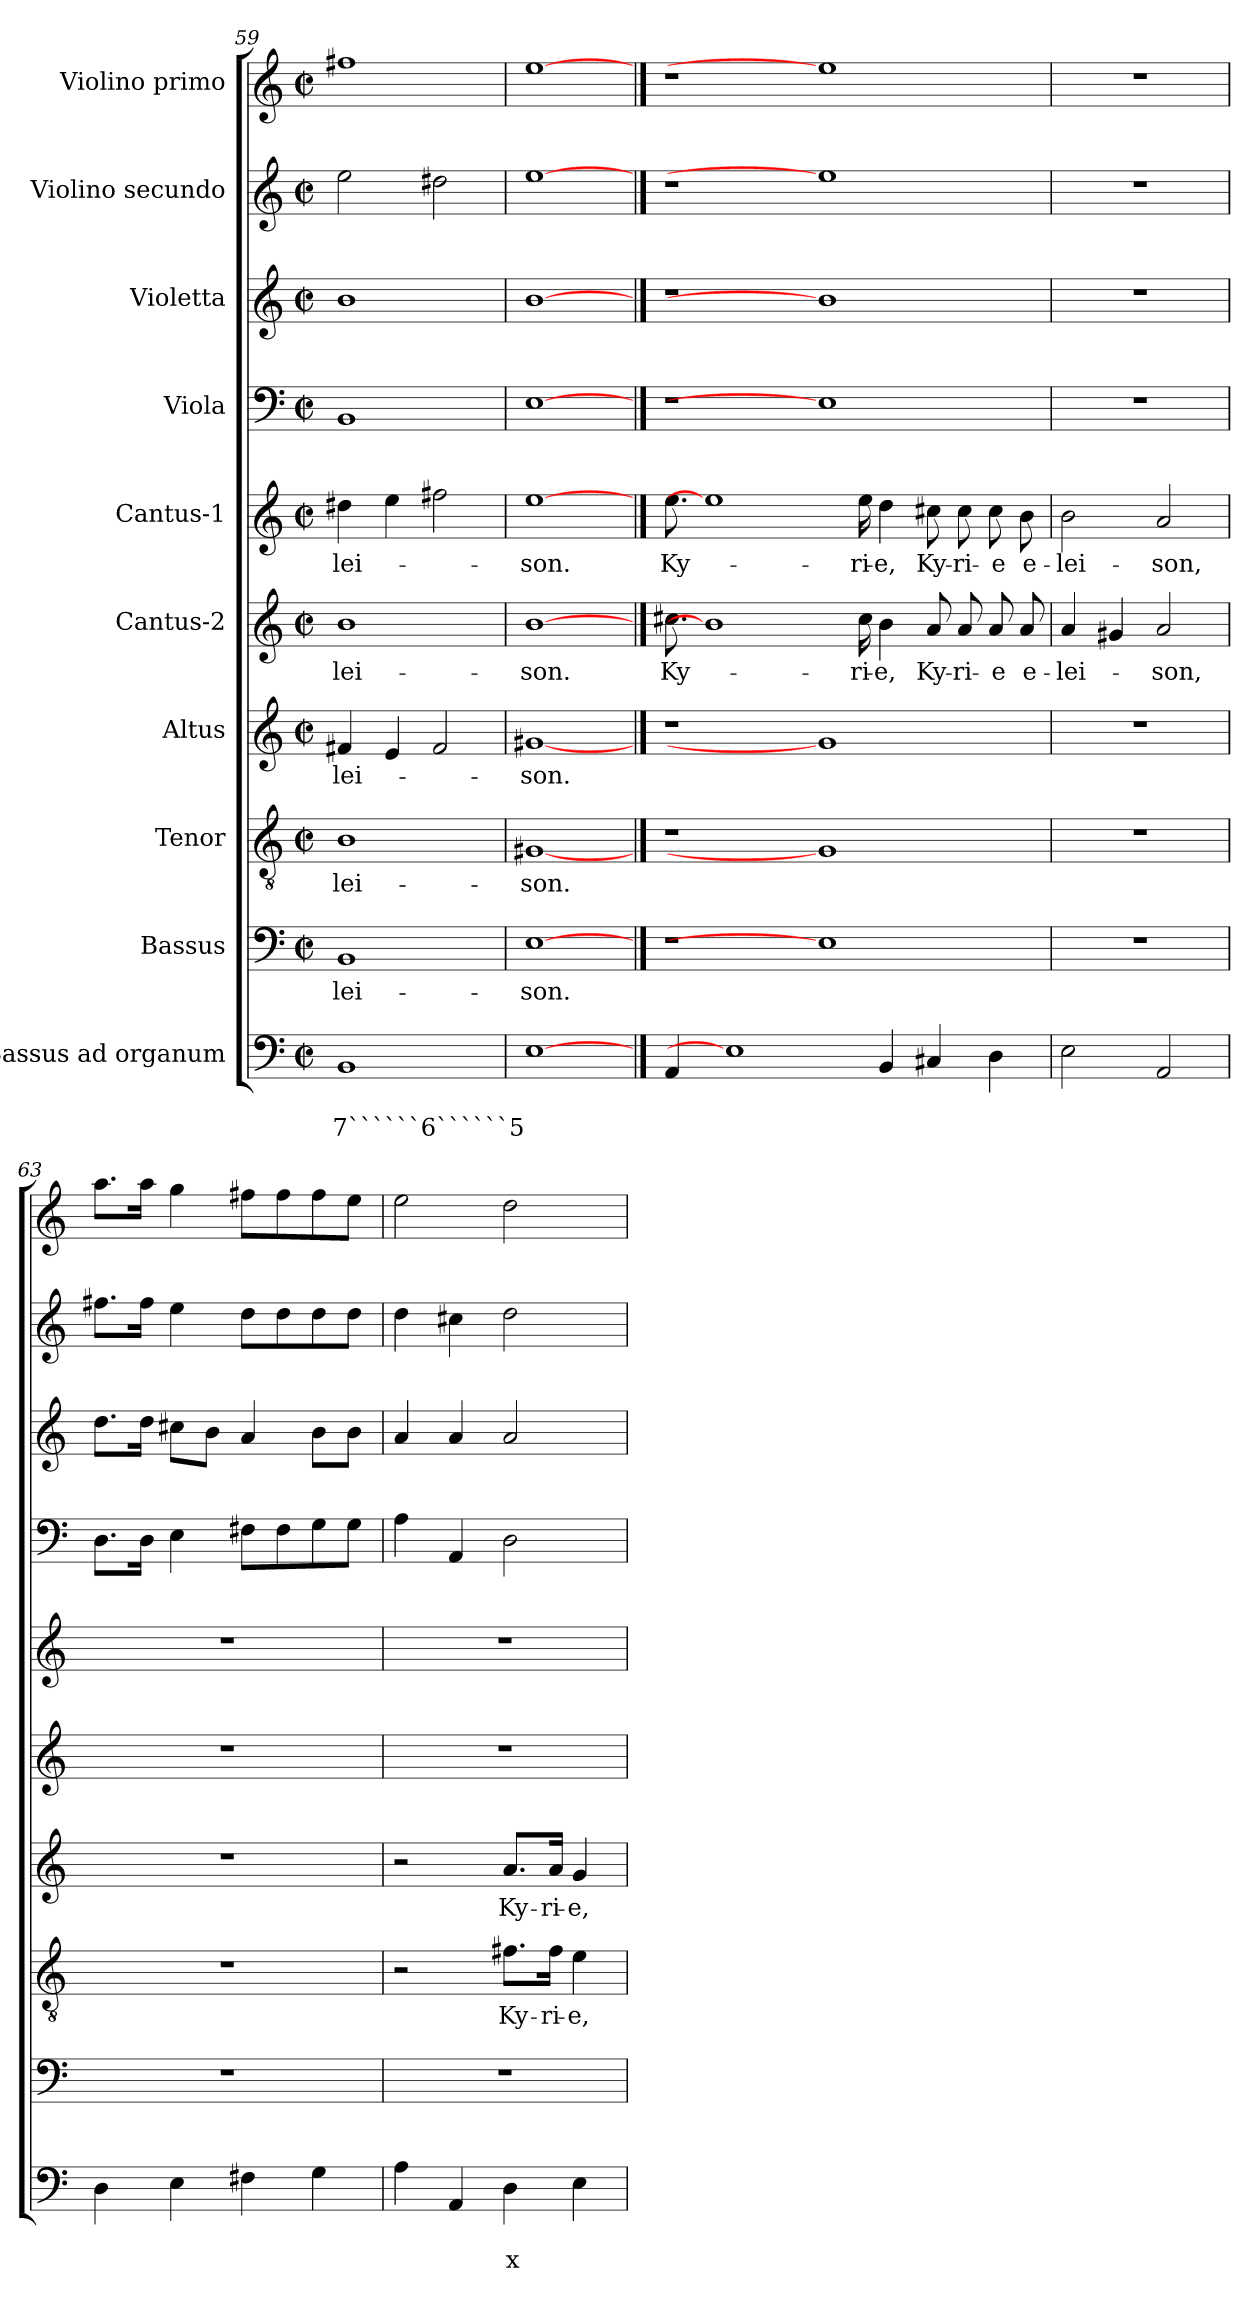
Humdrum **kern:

**kern	**text	**text	**kern	**text	**kern	**text	**kern	**text	**kern	**text	**kern	**text	**kern	**kern	**kern	**kern
*part10	*part10	*part10	*part9	*part9	*part8	*part8	*part7	*part7	*part6	*part6	*part5	*part5	*part4	*part3	*part2	*part1
*staff10	*staff10	*staff10	*staff9	*staff9	*staff8	*staff8	*staff7	*staff7	*staff6	*staff6	*staff5	*staff5	*staff4	*staff3	*staff2	*staff1
*I"Bassus ad  organum	*	*	*I"Bassus	*	*I"Tenor	*	*I"Altus	*	*I"Cantus-2	*	*I"Cantus-1	*	*I"Viola	*I"Violetta	*I"Violino secundo	*I"Violino primo
*clefF4	*	*	*clefF4	*	*clefGv2	*	*clefG2	*	*clefG2	*	*clefG2	*	*clefF4	*clefG2	*clefG2	*clefG2
*k[]	*	*	*k[]	*	*k[]	*	*k[]	*	*k[]	*	*k[]	*	*k[]	*k[]	*k[]	*k[]
*C:	*	*	*C:	*	*C:	*	*C:	*	*C:	*	*C:	*	*C:	*C:	*C:	*C:
*M2/2	*	*	*M2/2	*	*M2/2	*	*M2/2	*	*M2/2	*	*M2/2	*	*M2/2	*M2/2	*M2/2	*M2/2
*met(c|)	*	*	*met(c|)	*	*met(c|)	*	*met(c|)	*	*met(c|)	*	*met(c|)	*	*met(c|)	*met(c|)	*met(c|)	*met(c|)
=59	=59	=59	=59	=59	=59	=59	=59	=59	=59	=59	=59	=59	=59	=59	=59	=59
!	!	!LO:LY:b	!	!LO:LY:b	!	!LO:LY:b	!	!LO:LY:b	!	!LO:LY:b	!	!LO:LY:b	!	!	!	!
1BB	.	7``````6``````5	1BB	-lei-	1B	-lei-	4f#X/	-lei-	1b	-lei-	4dd#X\	-lei-	1BB	1b	2ee\	1ff#X
.	.	.	.	.	.	.	4e/	.	.	.	4ee\	.	.	.	.	.
.	.	.	.	.	.	.	2f#/	.	.	.	2ff#X\	.	.	.	2dd#X\	.
=60	=60	=60	=60	=60	=60	=60	=60	=60	=60	=60	=60	=60	=60	=60	=60	=60
!	!	!	!	!LO:LY:b	!	!LO:LY:b	!	!LO:LY:b	!	!LO:LY:b	!	!LO:LY:b	!	!	!	!
[1E	.	.	[1E	-son.	[1G#X	-son.	[1g#X	-son.	[1b	-son.	[1ee	-son.	[1E	[1b	[1ee	[1ee
!!LO:PB:g=z
==61	==61	==61	==61	==61	==61	==61	==61	==61	==61	==61	==61	==61	==61	==61	==61	==61
!	!	!	!	!	!	!	!	!	!	!LO:LY:b	!	!LO:LY:b	!	!	!	!
4AA/	.	.	1r	.	1r	.	1r	.	8.cc#X\	Ky-	8.ee\	Ky-	1r	1r	1r	1r
.	.	.	.	.	.	.	.	.	1b]	.	1ee]	.	.	.	.	.
1E]	.	.	.	.	.	.	.	.	.	.	.	.	.	.	.	.
.	.	.	1E]	.	1G#]	.	1g#]	.	.	.	.	.	1E]	1b]	1ee]	1ee]
!	!	!	!	!	!	!	!	!	!	!LO:LY:b	!	!LO:LY:b	!	!	!	!
.	.	.	.	.	.	.	.	.	16cc#\	-ri-	16ee\	-ri-	.	.	.	.
!	!	!	!	!	!	!	!	!	!	!LO:LY:b	!	!LO:LY:b	!	!	!	!
4BB/	.	.	.	.	.	.	.	.	4b\	-e,	4dd\	-e,	.	.	.	.
!	!	!	!	!	!	!	!	!	!	!LO:LY:b	!	!LO:LY:b	!	!	!	!
4C#X/	.	.	.	.	.	.	.	.	8a/	Ky-	8cc#X\	Ky-	.	.	.	.
!	!	!	!	!	!	!	!	!	!	!LO:LY:b	!	!LO:LY:b	!	!	!	!
.	.	.	.	.	.	.	.	.	8a/	-ri-	8cc#\	-ri-	.	.	.	.
!	!	!	!	!	!	!	!	!	!	!LO:LY:b	!	!LO:LY:b	!	!	!	!
4D\	.	.	.	.	.	.	.	.	8a/	-e	8cc#\	-e	.	.	.	.
!	!	!	!	!	!	!	!	!	!	!LO:LY:b	!	!LO:LY:b	!	!	!	!
.	.	.	.	.	.	.	.	.	8a/	e-	8b\	e-	.	.	.	.
=62	=62	=62	=62	=62	=62	=62	=62	=62	=62	=62	=62	=62	=62	=62	=62	=62
!	!	!	!	!	!	!	!	!	!	!LO:LY:b	!	!LO:LY:b	!	!	!	!
2E\	.	.	1r	.	1r	.	1r	.	4a/	-lei-	2b\	-lei-	1r	1r	1r	1r
.	.	.	.	.	.	.	.	.	4g#X/	.	.	.	.	.	.	.
!	!	!	!	!	!	!	!	!	!	!LO:LY:b	!	!LO:LY:b	!	!	!	!
2AA/	.	.	.	.	.	.	.	.	2a/	-son,	2a/	-son,	.	.	.	.
=63	=63	=63	=63	=63	=63	=63	=63	=63	=63	=63	=63	=63	=63	=63	=63	=63
4D\	.	.	1r	.	1r	.	1r	.	1r	.	1r	.	8.D\L	8.dd\L	8.ff#X\L	8.aa\L
.	.	.	.	.	.	.	.	.	.	.	.	.	16D\Jk	16dd\Jk	16ff#\Jk	16aa\Jk
4E\	.	.	.	.	.	.	.	.	.	.	.	.	4E\	8cc#X\L	4ee\	4gg\
.	.	.	.	.	.	.	.	.	.	.	.	.	.	8b\J	.	.
4F#X\	.	.	.	.	.	.	.	.	.	.	.	.	8F#X\L	4a/	8dd\L	8ff#X\L
.	.	.	.	.	.	.	.	.	.	.	.	.	8F#\	.	8dd\	8ff#\
4G\	.	.	.	.	.	.	.	.	.	.	.	.	8G\	8b\L	8dd\	8ff#\
.	.	.	.	.	.	.	.	.	.	.	.	.	8G\J	8b\J	8dd\J	8ee\J
=64	=64	=64	=64	=64	=64	=64	=64	=64	=64	=64	=64	=64	=64	=64	=64	=64
4A\	.	.	1r	.	2r	.	2r	.	1r	.	1r	.	4A\	4a/	4dd\	2ee\
4AA/	.	.	.	.	.	.	.	.	.	.	.	.	4AA/	4a/	4cc#X\	.
!	!	!LO:LY:b	!	!	!	!LO:LY:b	!	!LO:LY:b	!	!	!	!	!	!	!	!
4D\	.	x	.	.	8.f#X\L	Ky-	8.a/L	Ky-	.	.	.	.	2D\	2a/	2dd\	2dd\
!	!	!	!	!	!	!LO:LY:b	!	!LO:LY:b	!	!	!	!	!	!	!	!
.	.	.	.	.	16f#\Jk	-ri-	16a/Jk	-ri-	.	.	.	.	.	.	.	.
!	!	!	!	!	!	!LO:LY:b	!	!LO:LY:b	!	!	!	!	!	!	!	!
4E\	.	.	.	.	4e\	-e,	4g/	-e,	.	.	.	.	.	.	.	.
=	=	=	=	=	=	=	=	=	=	=	=	=	=	=	=	=
*-	*-	*-	*-	*-	*-	*-	*-	*-	*-	*-	*-	*-	*-	*-	*-	*-
